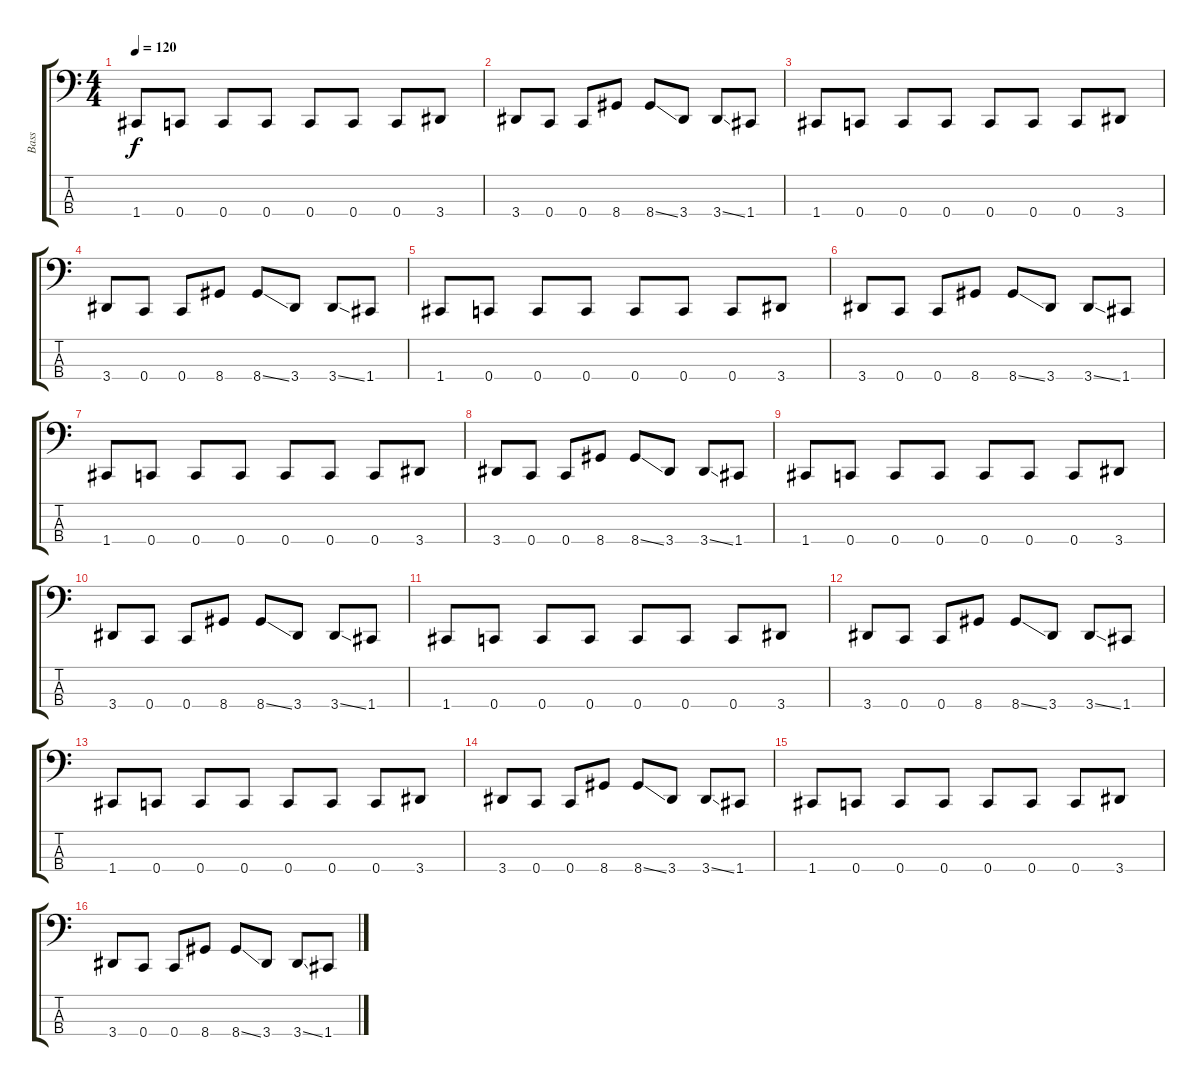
\track ("Bass" "Bass") {instrument electricbassfinger}
\staff {score tabs}
\tuning (F2 C2 G1 C1) {hide}
\ts (4 4)
\tempo 120
\clef f4
\ks c
1.4.8{dy f instrument electricbassfinger} 0.4.8 0.4.8 0.4.8 0.4.8 0.4.8 0.4.8 3.4.8 |
3.4.8 0.4.8 0.4.8 8.4.8 8.4{ss}.8 3.4.8 3.4{ss}.8 1.4.8 |
1.4.8 0.4.8 0.4.8 0.4.8 0.4.8 0.4.8 0.4.8 3.4.8 |
3.4.8 0.4.8 0.4.8 8.4.8 8.4{ss}.8 3.4.8 3.4{ss}.8 1.4.8 |
1.4.8 0.4.8 0.4.8 0.4.8 0.4.8 0.4.8 0.4.8 3.4.8 |
3.4.8 0.4.8 0.4.8 8.4.8 8.4{ss}.8 3.4.8 3.4{ss}.8 1.4.8 |
1.4.8 0.4.8 0.4.8 0.4.8 0.4.8 0.4.8 0.4.8 3.4.8 |
3.4.8 0.4.8 0.4.8 8.4.8 8.4{ss}.8 3.4.8 3.4{ss}.8 1.4.8 |
1.4.8 0.4.8 0.4.8 0.4.8 0.4.8 0.4.8 0.4.8 3.4.8 |
3.4.8 0.4.8 0.4.8 8.4.8 8.4{ss}.8 3.4.8 3.4{ss}.8 1.4.8 |
1.4.8 0.4.8 0.4.8 0.4.8 0.4.8 0.4.8 0.4.8 3.4.8 |
3.4.8 0.4.8 0.4.8 8.4.8 8.4{ss}.8 3.4.8 3.4{ss}.8 1.4.8 |
1.4.8 0.4.8 0.4.8 0.4.8 0.4.8 0.4.8 0.4.8 3.4.8 |
3.4.8 0.4.8 0.4.8 8.4.8 8.4{ss}.8 3.4.8 3.4{ss}.8 1.4.8 |
1.4.8 0.4.8 0.4.8 0.4.8 0.4.8 0.4.8 0.4.8 3.4.8 |
3.4.8 0.4.8 0.4.8 8.4.8 8.4{ss}.8 3.4.8 3.4{ss}.8 1.4.8
